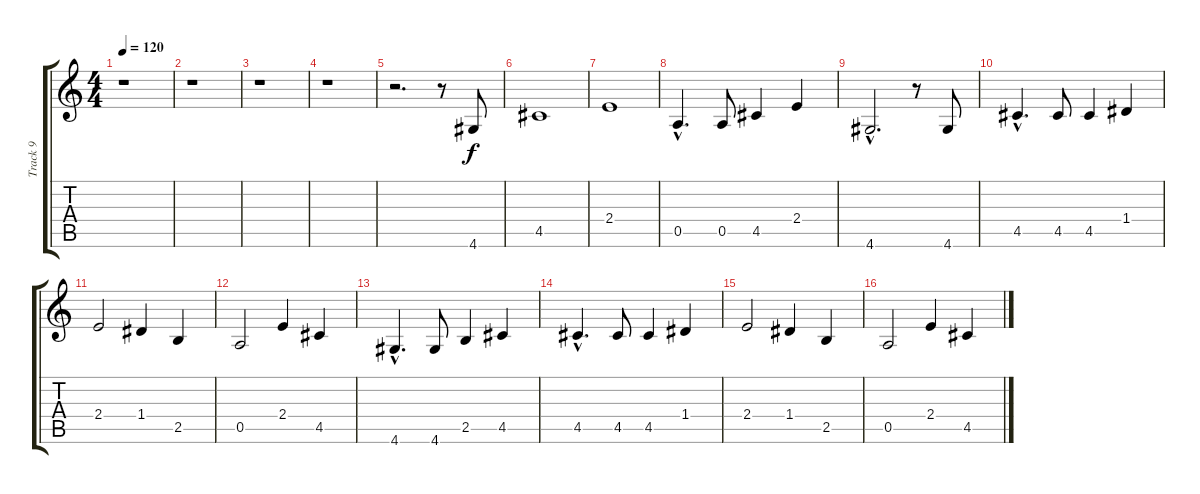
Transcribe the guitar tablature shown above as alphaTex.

\track ("Track 9" "Track 9") {instrument acousticbass}
\staff {score tabs}
\tuning (E4 B3 G3 D3 A2 E2) {hide}
\ts (4 4)
\tempo 120
\clef g2
\ks c
r.1{dy f instrument acousticbass} |
r.1 |
r.1 |
r.1 |
r.2{d} r.8 4.6.8 |
4.5.1 |
2.4.1 |
0.5{hac}.4{d} 0.5.8 4.5.4 2.4.4 |
4.6{hac}.2{d} r.8 4.6.8 |
4.5{hac}.4{d} 4.5.8 4.5.4 1.4.4 |
2.4.2 1.4.4 2.5.4 |
0.5.2 2.4.4 4.5.4 |
4.6{hac}.4{d} 4.6.8 2.5.4 4.5.4 |
4.5{hac}.4{d} 4.5.8 4.5.4 1.4.4 |
2.4.2 1.4.4 2.5.4 |
0.5.2 2.4.4 4.5.4
